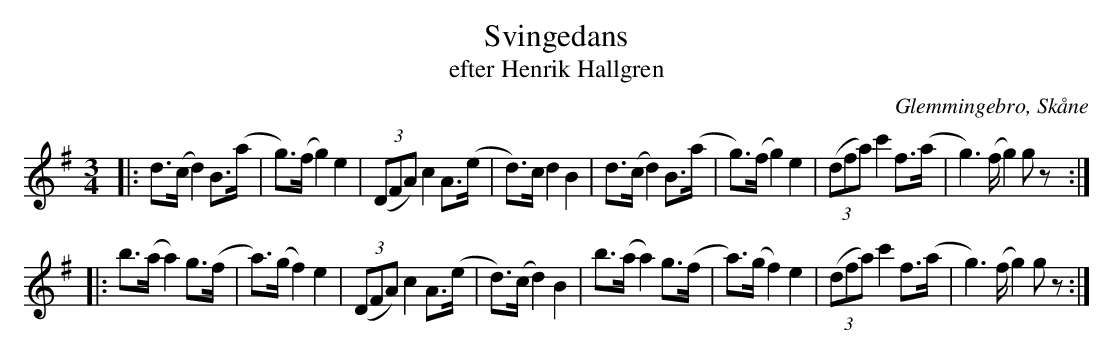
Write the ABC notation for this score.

X:1
T:Svingedans
T:efter Henrik Hallgren
O:Glemmingebro, Skåne
M:3/4
L:1/8
K:G
|: d>(c d2) B>(a | g)>(f g2) e2 | (3(DFA) c2 A>(e | d)>c d2 B2 | d>(c d2) B>(a | g)>(f g2) e2 | (3(dfa) c'2 f>(a | g2)>(f  g2)  gz :|
|: b>(a a2) g>(f | a)>(g f2) e2 | (3(DFA) c2 A>(e | d)>(c d2) B2 |b>(a a2) g>(f | a)>(g f2) e2 | (3(dfa) c'2 f>(a | g2)>(f  g2)  gz  :|
